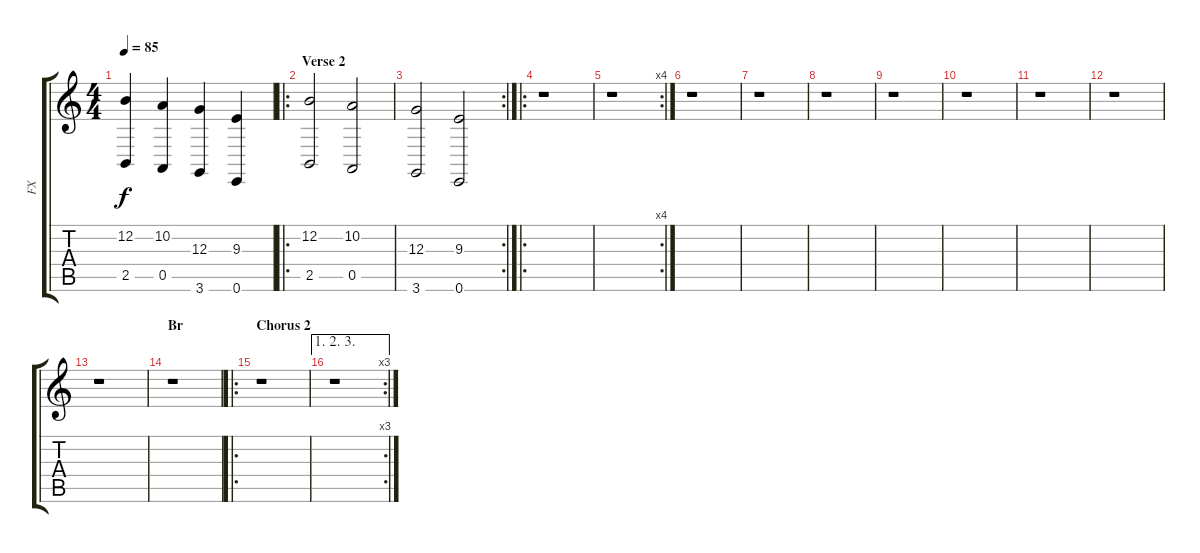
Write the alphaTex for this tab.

\track ("FX" "FX") {instrument choiraahs}
\staff {score tabs}
\tuning (E4 B3 G3 D3 A2 E2) {hide}
\ts (4 4)
\tempo 85
\clef g2
\ks c
(12.2 2.5).4{dy f} (10.2 0.5).4 (12.3 3.6).4 (9.3 0.6).4 |
\ro
\section ("" "Verse 2")
(12.2 2.5).2 (10.2 0.5).2 |
\rc 2
(12.3 3.6).2 (9.3 0.6).2 |
\ro
r.1 |
\rc 4
r.1 |
r.1 |
r.1 |
r.1 |
r.1 |
r.1 |
r.1 |
r.1 |
r.1 |
\section ("" "Br")
r.1 |
\ro
\section ("" "Chorus 2")
r.1 |
\ae (1 2 3)
\rc 3
r.1
